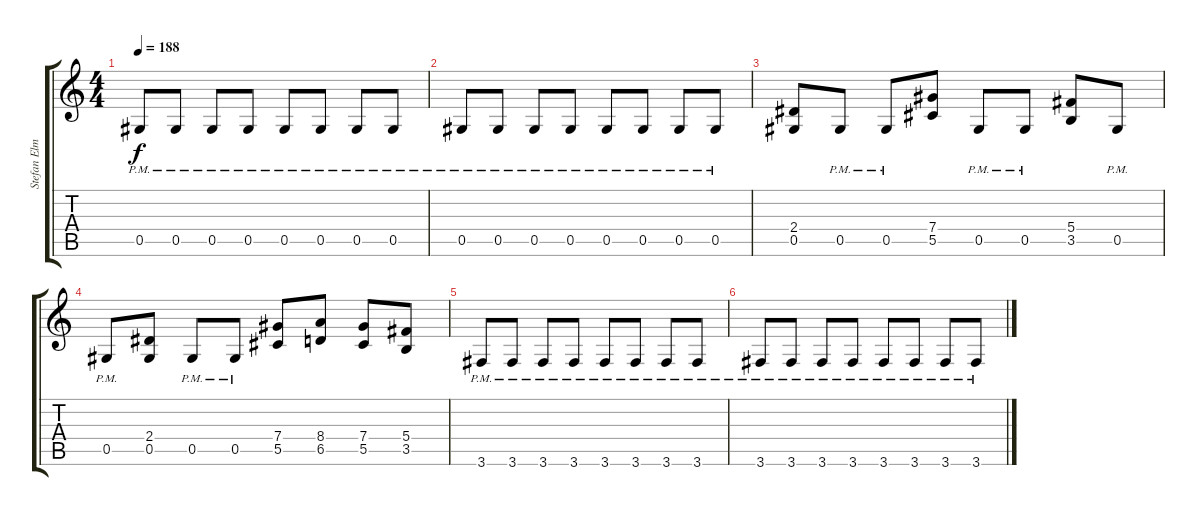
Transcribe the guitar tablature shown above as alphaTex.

\track ("Stefan Elmgren" "Stefan Elm") {instrument distortionguitar}
\staff {score tabs}
\tuning (Eb4 Bb3 Gb3 Db3 Ab2 Eb2) {hide}
\ts (4 4)
\tempo 188
\clef g2
\ks c
0.5{pm}.8{dy f} 0.5{pm}.8 0.5{pm}.8 0.5{pm}.8 0.5{pm}.8 0.5{pm}.8 0.5{pm}.8 0.5{pm}.8 |
0.5{pm}.8 0.5{pm}.8 0.5{pm}.8 0.5{pm}.8 0.5{pm}.8 0.5{pm}.8 0.5{pm}.8 0.5{pm}.8 |
(2.4 0.5).8 0.5{pm}.8 0.5{pm}.8 (7.4 5.5).8 0.5{pm}.8 0.5{pm}.8 (5.4 3.5).8 0.5{pm}.8 |
0.5{pm}.8 (2.4 0.5).8 0.5{pm}.8 0.5{pm}.8 (7.4 5.5).8 (8.4 6.5).8 (7.4 5.5).8 (5.4 3.5).8 |
3.6{pm}.8 3.6{pm}.8 3.6{pm}.8 3.6{pm}.8 3.6{pm}.8 3.6{pm}.8 3.6{pm}.8 3.6{pm}.8 |
3.6{pm}.8 3.6{pm}.8 3.6{pm}.8 3.6{pm}.8 3.6{pm}.8 3.6{pm}.8 3.6{pm}.8 3.6{pm}.8
